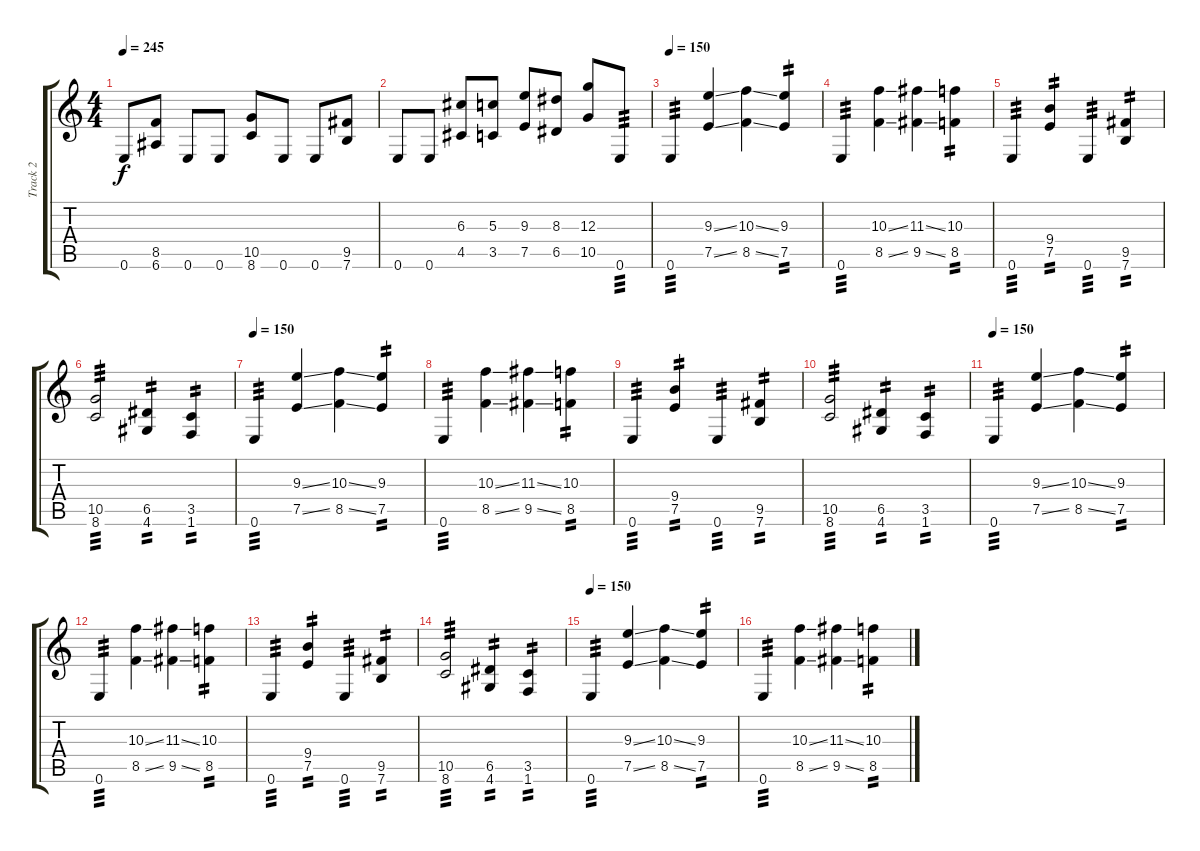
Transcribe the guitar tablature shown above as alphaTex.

\track ("Track 2" "Track 2") {instrument distortionguitar}
\staff {score tabs}
\tuning (E4 B3 G3 D3 A2 E2) {hide}
\ts (4 4)
\tempo 245
\clef g2
\ks c
0.6.8{dy f} (8.5 6.6).8 0.6.8 0.6.8 (10.5 8.6).8 0.6.8 0.6.8 (9.5 7.6).8 |
0.6.8 0.6.8 (6.3 4.5).8 (5.3 3.5).8 (9.3 7.5).8 (8.3 6.5).8 (12.3 10.5).8 0.6.8{tp 3} |
\tempo 150
0.6.4{tp 3} (9.3{ss} 7.5{ss}).4 (10.3{ss} 8.5{ss}).4 (9.3 7.5).4{tp 2} |
0.6.4{tp 3} (10.3{ss} 8.5{ss}).4 (11.3{ss} 9.5{ss}).4 (10.3 8.5).4{tp 2} |
0.6.4{tp 3} (9.4 7.5).4{tp 2} 0.6.4{tp 3} (9.5 7.6).4{tp 2} |
(10.5 8.6).2{tp 3} (6.5 4.6).4{tp 2} (3.5 1.6).4{tp 2} |
\tempo 150
0.6.4{tp 3} (9.3{ss} 7.5{ss}).4 (10.3{ss} 8.5{ss}).4 (9.3 7.5).4{tp 2} |
0.6.4{tp 3} (10.3{ss} 8.5{ss}).4 (11.3{ss} 9.5{ss}).4 (10.3 8.5).4{tp 2} |
0.6.4{tp 3} (9.4 7.5).4{tp 2} 0.6.4{tp 3} (9.5 7.6).4{tp 2} |
(10.5 8.6).2{tp 3} (6.5 4.6).4{tp 2} (3.5 1.6).4{tp 2} |
\tempo 150
0.6.4{tp 3} (9.3{ss} 7.5{ss}).4 (10.3{ss} 8.5{ss}).4 (9.3 7.5).4{tp 2} |
0.6.4{tp 3} (10.3{ss} 8.5{ss}).4 (11.3{ss} 9.5{ss}).4 (10.3 8.5).4{tp 2} |
0.6.4{tp 3} (9.4 7.5).4{tp 2} 0.6.4{tp 3} (9.5 7.6).4{tp 2} |
(10.5 8.6).2{tp 3} (6.5 4.6).4{tp 2} (3.5 1.6).4{tp 2} |
\tempo 150
0.6.4{tp 3} (9.3{ss} 7.5{ss}).4 (10.3{ss} 8.5{ss}).4 (9.3 7.5).4{tp 2} |
0.6.4{tp 3} (10.3{ss} 8.5{ss}).4 (11.3{ss} 9.5{ss}).4 (10.3 8.5).4{tp 2}
